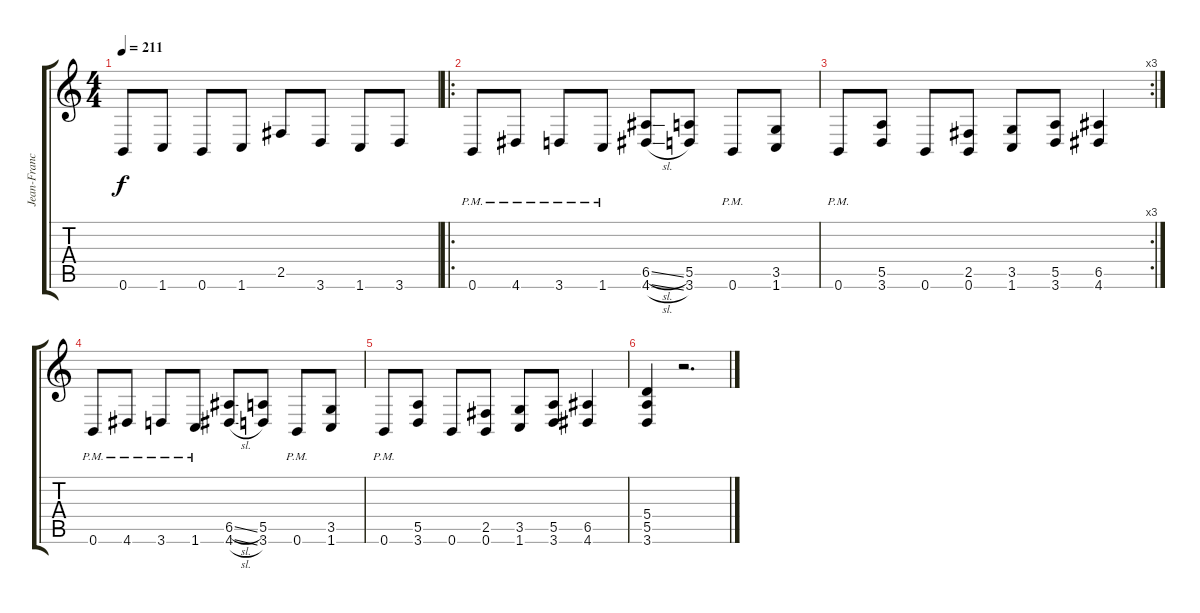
\track ("Jean-Francois Dagenais " "Jean-Franc") {instrument overdrivenguitar}
\staff {score tabs}
\tuning (B3 Gb3 D3 A2 E2 B1) {hide}
\ts (4 4)
\tempo 211
\clef g2
\ks c
0.6.8{dy f} 1.6.8 0.6.8 1.6.8 2.5.8 3.6.8 1.6.8 3.6.8 |
\ro
0.6{pm}.8 4.6{pm}.8 3.6{pm}.8 1.6{pm}.8 (6.5{sl} 4.6{sl}).8 (5.5 3.6).8 0.6{pm}.8 (3.5 1.6).8 |
\rc 3
0.6{pm}.8 (5.5 3.6).8 0.6.8 (2.5 0.6).8 (3.5 1.6).8 (5.5 3.6).8 (6.5 4.6).4 |
0.6{pm}.8 4.6{pm}.8 3.6{pm}.8 1.6{pm}.8 (6.5{sl} 4.6{sl}).8 (5.5 3.6).8 0.6{pm}.8 (3.5 1.6).8 |
0.6{pm}.8 (5.5 3.6).8 0.6.8 (2.5 0.6).8 (3.5 1.6).8 (5.5 3.6).8 (6.5 4.6).4 |
(5.4 5.5 3.6).4 r.2{d}
